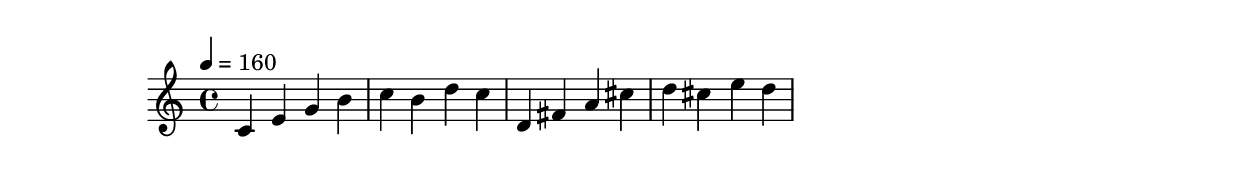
%% Do not edit this file; it is automatically
%% generated from LSR http://lsr.dsi.unimi.it
%% This file is in the public domain.
\version "2.13.16"

\header {
  lsrtags = "staff-notation, midi"

%% Translation of GIT committish: 00ef2ac3dd16e21c9ffdffaa4d6d043a3f1a76e6
  texidoces = "
Para cambiar el tempo en la salida MIDI sin
imprimir nada, hacemos invisible la indicación metronómica:

"

  doctitlees = "Cambiar el tempo sin indicación metronómica"


%% Translation of GIT committish: d96023d8792c8af202c7cb8508010c0d3648899d
  texidocde = "
Um das Tempo für die MIDI-Ausgabe zu ändern, ohne eine Tempoangabe in den
Noten auszugeben, kann die Metronombezeichnung unsichtbar gemacht werden:

"

  doctitlede = "Das Tempo ohne Metronom-Angabe verändern"

%% Translation of GIT committish: d78027a94928ddcdd18fd6534cbe6d719f80b6e6
  texidocfr = "
Vous pouvez indiquer un changement de tempo pour le fichier MIDI sans
pour autant l'imprimer.  Il suffit alors de le rendre invisible aux
interprètes. 

"
  doctitlefr = "Changement de tempo sans indication sur la partition"


  texidoc = "
To change the tempo in MIDI output without printing anything, make the
metronome mark invisible.

"
  doctitle = "Changing the tempo without a metronome mark"
} % begin verbatim

\score {
  \new Staff \relative c' {
    \tempo 4 = 160
    c4 e g b
    c4 b d c
    \set Score.tempoHideNote = ##t
    \tempo 4 = 96
    d,4 fis a cis
    d4 cis e d
  }
  \layout { }
  \midi { }
}
